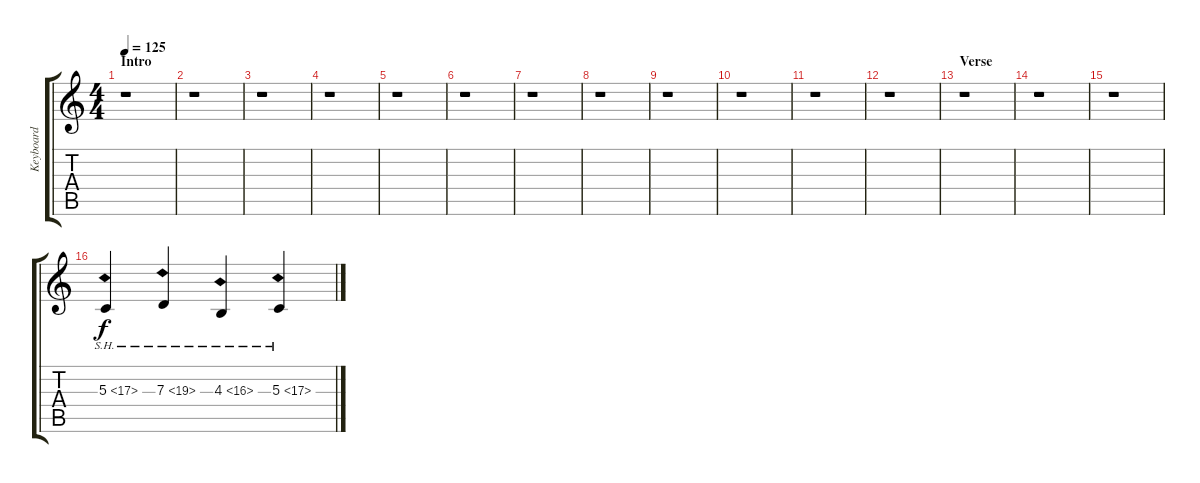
\track ("Keyboard" "Keyboard") {instrument lead2sawtooth}
\staff {score tabs}
\tuning (E4 B3 G3 D3 A2 E2) {hide}
\ts (4 4)
\section ("" "Intro")
\tempo 125
\clef g2
\ks c
r.1{dy f instrument lead2sawtooth} |
r.1 |
r.1 |
r.1 |
r.1 |
r.1 |
r.1 |
r.1 |
r.1 |
r.1 |
r.1 |
r.1 |
\section ("" "Verse")
r.1 |
r.1 |
r.1 |
5.3{sh 12}.4 7.3{sh 12}.4 4.3{sh 12}.4 5.3{sh 12}.4
